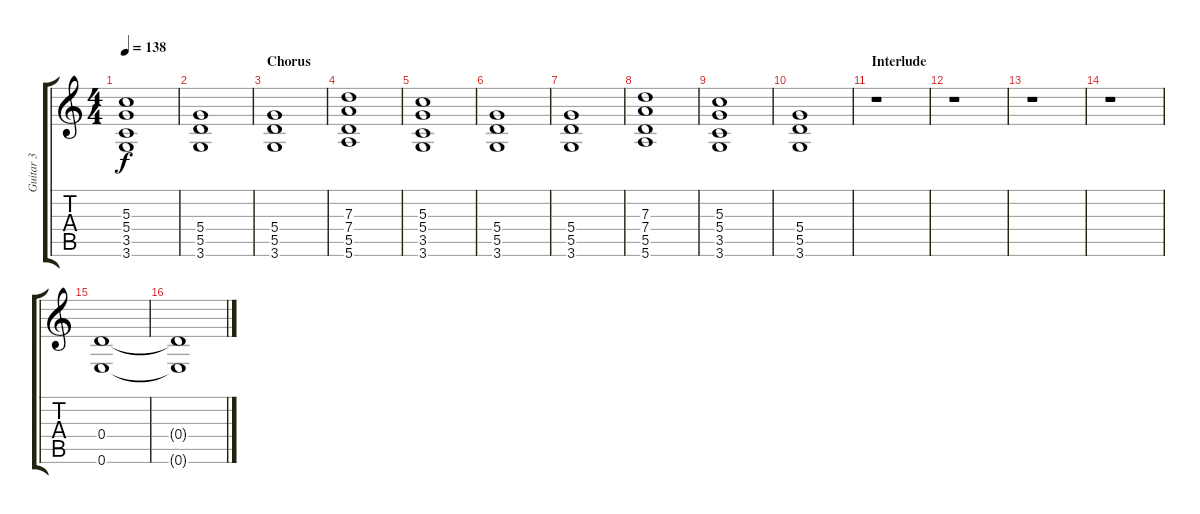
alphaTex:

\track ("Guitar 3" "Guitar 3") {instrument distortionguitar}
\staff {score tabs}
\tuning (E4 B3 G3 D3 A2 E2) {hide}
\ts (4 4)
\tempo 138
\clef g2
\ks c
(5.3 5.4 3.5 3.6).1{dy f} |
(5.4 5.5 3.6).1 |
\section ("" "Chorus")
(5.4 5.5 3.6).1 |
(7.3 7.4 5.5 5.6).1 |
(5.3 5.4 3.5 3.6).1 |
(5.4 5.5 3.6).1 |
(5.4 5.5 3.6).1 |
(7.3 7.4 5.5 5.6).1 |
(5.3 5.4 3.5 3.6).1 |
(5.4 5.5 3.6).1 |
\section ("" "Interlude")
r.1 |
r.1 |
r.1 |
r.1 |
(0.4 0.6).1 |
(0.4{t} 0.6{t}).1
